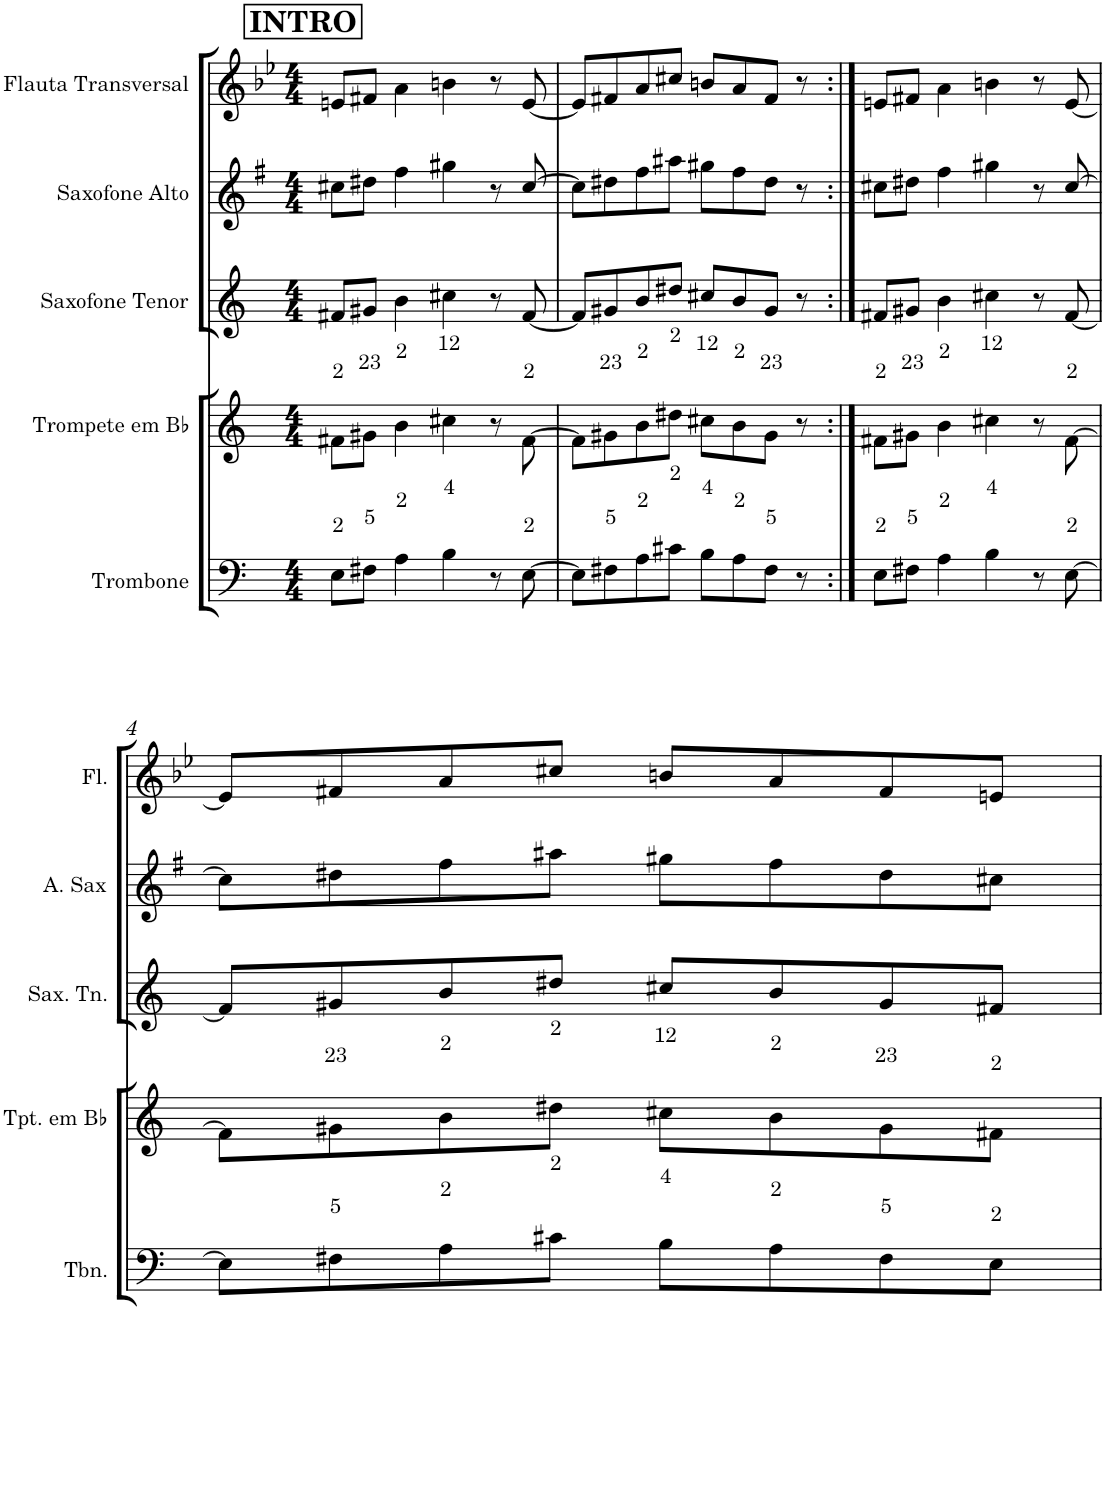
**kern	**kern	**kern	**kern	**kern
*part5	*part4	*part3	*part2	*part1
*staff5	*staff4	*staff3	*staff2	*staff1
*I"Trombone	*I"Trompete em Bb	*I"Saxofone Tenor	*I"Saxofone Alto	*I"Flauta Transversal
*I'Tbn.	*I'Tpt. em Bb	*I'Sax. Tn.	*	*I'Fl.
*clefF4	*clefG2	*clefG2	*clefG2	*clefG2
*	*Trd1c2	*Trd8c14	*Trd5c9	*
*k[]	*k[]	*k[]	*k[f#]	*k[b-e-]
*M4/4	*M4/4	*M4/4	*M4/4	*M4/4
!!LO:REH:place=s1:a:B:cj:fs=14:t=INTRO
=1	=1	=1	=1	=1
8E\L	8f#X\L	8f#X/L	8cc#X\L	8en/L
8F#X\J	8g#X\J	8g#X/J	8dd#X\J	8f#X/J
4A\	4b\	4b\	4ff#\	4a\
4B\	4cc#X\	4cc#X\	4gg#X\	4bn\
8r	8r	8r	8r	8r
[8E\	[8f#\	[8f#/	[8cc#/	[8e/
=2	=2	=2	=2	=2
8E\L]	8f#\L]	8f#/L]	8cc#\L]	8e/L]
8F#X\	8g#X\	8g#X/	8dd#X\	8f#X/
8A\	8b\	8b/	8ff#\	8a/
8c#X\J	8dd#X\J	8dd#X/J	8aa#X\J	8cc#X/J
8B\L	8cc#X\L	8cc#X/L	8gg#X\L	8bn/L
8A\	8b\	8b/	8ff#\	8a/
8F#\J	8g#\J	8g#/J	8dd#\J	8f#/J
8r	8r	8r	8r	8r
=3:|!	=3:|!	=3:|!	=3:|!	=3:|!
8E\L	8f#X\L	8f#X/L	8cc#X\L	8en/L
8F#X\J	8g#X\J	8g#X/J	8dd#X\J	8f#X/J
4A\	4b\	4b\	4ff#\	4a\
4B\	4cc#X\	4cc#X\	4gg#X\	4bn\
8r	8r	8r	8r	8r
[8E\	[8f#\	[8f#/	[8cc#/	[8e/
!!LO:LB:g=z
=4	=4	=4	=4	=4
8E\L]	8f#\L]	8f#/L]	8cc#\L]	8e/L]
8F#X\	8g#X\	8g#X/	8dd#X\	8f#X/
8A\	8b\	8b/	8ff#\	8a/
8c#X\J	8dd#X\J	8dd#X/J	8aa#X\J	8cc#X/J
8B\L	8cc#X\L	8cc#X/L	8gg#X\L	8bn/L
8A\	8b\	8b/	8ff#\	8a/
8F#\	8g#\	8g#/	8dd#\	8f#/
8E\J	8f#X\J	8f#X/J	8cc#X\J	8en/J
=	=	=	=	=
*-	*-	*-	*-	*-
